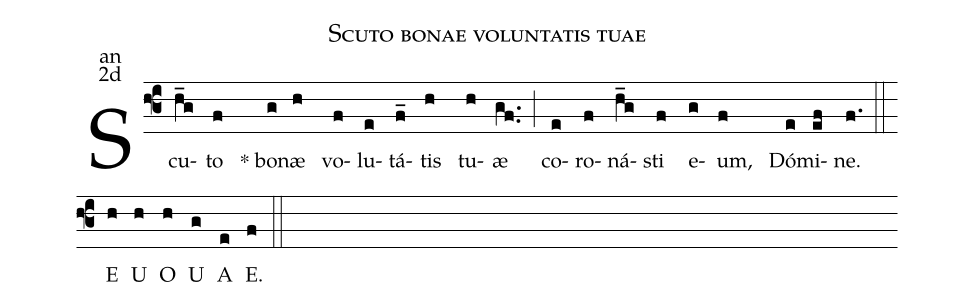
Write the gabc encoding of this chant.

name:Scuto bonae voluntatis tuae;
office-part:an;
mode:2d;
%%
(f3) Scu(h_g)to(f) <sp>*</sp> bo(g)næ(h) vo(f)lu(e)tá(f_)tis(h) tu(h)æ(gf..) (;)
co(e)ro(f)ná(h_g)sti(f) e(g)um,(f) Dó(e)mi(ef)ne.(f.) (::)
<eu> E(h) U(h) O(h) U(g) A(e) E.(f) </eu> (::)
